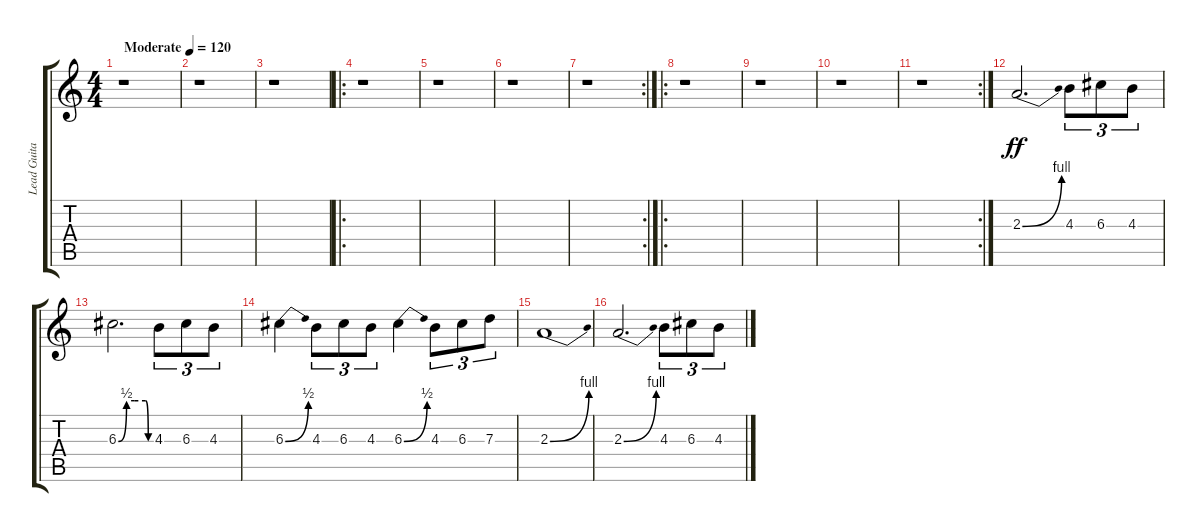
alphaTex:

\track ("Lead Guitar" "Lead Guita") {instrument distortionguitar}
\staff {score tabs}
\tuning (E4 B3 G3 D3 A2 E2) {hide}
\ts (4 4)
\tempo (120 "Moderate")
\clef g2
\ks c
r.1{dy ff instrument distortionguitar} |
r.1 |
r.1 |
\ro
r.1 |
r.1 |
r.1 |
\rc 2
r.1 |
\ro
r.1 |
r.1 |
r.1 |
\rc 2
r.1 |
2.3{be (bend 0 0 60 4)}.2{d} 4.3.8{tu (3 2)} 6.3.8{tu (3 2)} 4.3.8{tu (3 2)} |
6.3{be (custom 0 0 15 2 30 2 50 2 55 0 60 0)}.2{d} 4.3.8{tu (3 2)} 6.3.8{tu (3 2)} 4.3.8{tu (3 2)} |
6.3{be (bend 0 0 60 2)}.4 4.3.8{tu (3 2)} 6.3.8{tu (3 2)} 4.3.8{tu (3 2)} 6.3{be (bend 0 0 60 2)}.4 4.3.8{tu (3 2)} 6.3.8{tu (3 2)} 7.3.8{tu (3 2)} |
2.3{be (bend 0 0 60 4)}.1 |
2.3{be (bend 0 0 60 4)}.2{d} 4.3.8{tu (3 2)} 6.3.8{tu (3 2)} 4.3.8{tu (3 2)}
